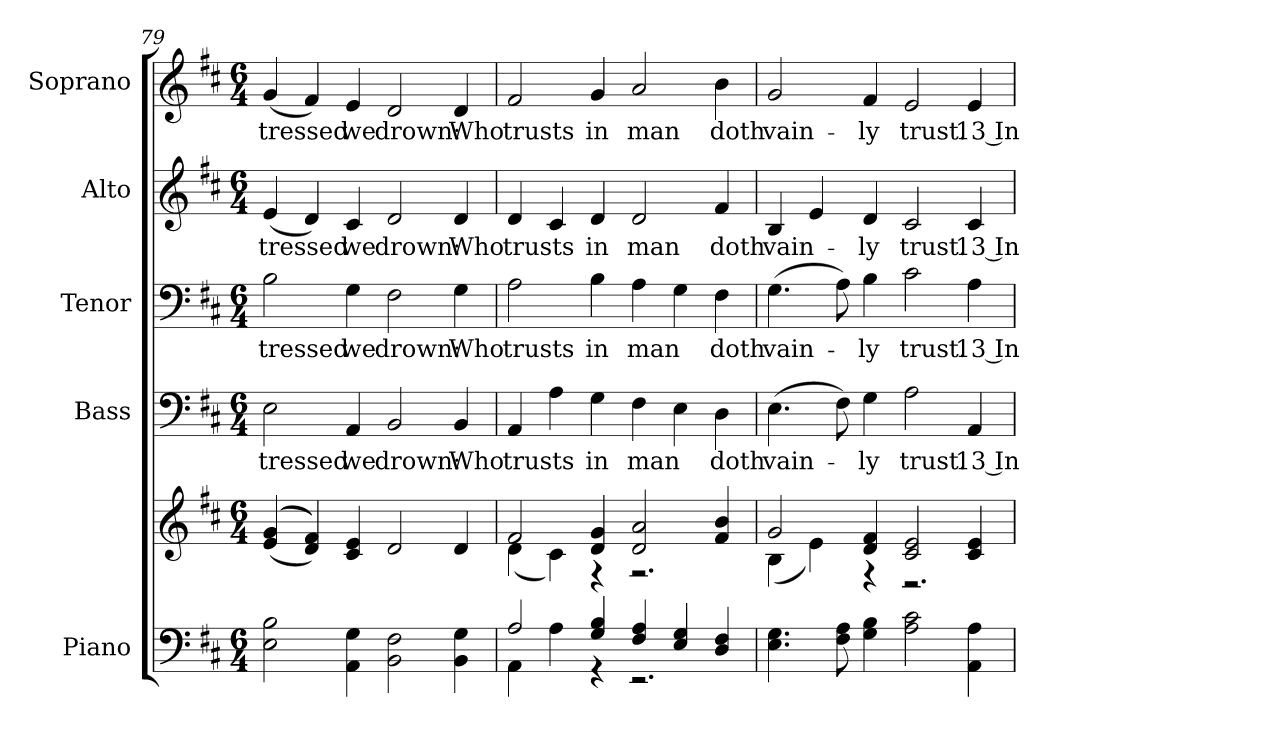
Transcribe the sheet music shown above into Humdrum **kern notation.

**kern	**kern	**kern	**text	**kern	**text	**kern	**text	**kern	**text
*part5	*part5	*part4	*part4	*part3	*part3	*part2	*part2	*part1	*part1
*staff6	*staff5	*staff4	*staff4	*staff3	*staff3	*staff2	*staff2	*staff1	*staff1
*I"Piano	*	*I"Bass	*	*I"Tenor	*	*I"Alto	*	*I"Soprano	*
*I'Pno.	*	*I'B.	*	*I'T.	*	*I'A.	*	*I'S.	*
!!LO:PB:g=z
*clefF4	*clefG2	*clefF4	*	*clefF4	*	*clefG2	*	*clefG2	*
*k[f#c#]	*k[f#c#]	*k[f#c#]	*	*k[f#c#]	*	*k[f#c#]	*	*k[f#c#]	*
*D:	*D:	*D:	*	*D:	*	*D:	*	*D:	*
*M6/4	*M6/4	*M6/4	*	*M6/4	*	*M6/4	*	*M6/4	*
=79	=79	=79	=79	=79	=79	=79	=79	=79	=79
!	!	!	!LO:LY:b:color=#000000	!	!	!	!	!	!
!	!	!	!	!	!LO:LY:b:color=#000000	!	!	!	!
!	!	!	!	!	!	!	!LO:LY:b:color=#000000	!	!
!	!	!	!	!	!	!	!	!	!LO:LY:b:color=#000000
2Ei\ 2Bi	(((4ei/ 4gi	2Ei\	-tressed	2Bi\	-tressed	(4ei/	-tressed	(4gi/	-tressed
.	4di/ 4f#i)))	.	.	.	.	4di/)	.	4f#i/)	.
!	!	!	!LO:LY:b:color=#000000	!	!	!	!	!	!
!	!	!	!	!	!LO:LY:b:color=#000000	!	!	!	!
!	!	!	!	!	!	!	!LO:LY:b:color=#000000	!	!
!	!	!	!	!	!	!	!	!	!LO:LY:b:color=#000000
4AAi\ 4Gi	4c#i/ 4ei	4AAi/	we	4Gi\	we	4c#i/	we	4ei/	we
!	!	!	!LO:LY:b:color=#000000	!	!	!	!	!	!
!	!	!	!	!	!LO:LY:b:color=#000000	!	!	!	!
!	!	!	!	!	!	!	!LO:LY:b:color=#000000	!	!
!	!	!	!	!	!	!	!	!	!LO:LY:b:color=#000000
2BBi\ 2F#i	2di/	2BBi/	drown:	2F#i\	drown:	2di/	drown:	2di/	drown:
!	!	!	!LO:LY:b:color=#000000	!	!	!	!	!	!
!	!	!	!	!	!LO:LY:b:color=#000000	!	!	!	!
!	!	!	!	!	!	!	!LO:LY:b:color=#000000	!	!
!	!	!	!	!	!	!	!	!	!LO:LY:b:color=#000000
4BBi\ 4Gi	4di/	4BBi/	Who	4Gi\	Who	4di/	Who	4di/	Who
=80	=80	=80	=80	=80	=80	=80	=80	=80	=80
*^	*^	*	*	*	*	*	*	*	*
!	!	!	!	!	!LO:LY:b:color=#000000	!	!	!	!	!	!
!	!	!	!	!	!	!	!LO:LY:b:color=#000000	!	!	!	!
!	!	!	!	!	!	!	!	!	!LO:LY:b:color=#000000	!	!
!	!	!	!	!	!	!	!	!	!	!	!LO:LY:b:color=#000000
2Ai/	4AAi\	2f#i/	(4di\	4AAi/	trusts	2Ai\	trusts	4di/	trusts	2f#i/	trusts
.	4Ai\	.	4c#i\)	4Ai\	.	.	.	4c#i/	.	.	.
!	!	!	!	!	!LO:LY:b:color=#000000	!	!	!	!	!	!
!	!	!	!	!	!	!	!LO:LY:b:color=#000000	!	!	!	!
!	!	!	!	!	!	!	!	!	!LO:LY:b:color=#000000	!	!
!	!	!	!	!	!	!	!	!	!	!	!LO:LY:b:color=#000000
4Gi/ 4Bi	4r	4di/ 4gi	4r	4Gi\	in	4Bi\	in	4di/	in	4gi/	in
!	!	!	!	!	!LO:LY:b:color=#000000	!	!	!	!	!	!
!	!	!	!	!	!	!	!LO:LY:b:color=#000000	!	!	!	!
!	!	!	!	!	!	!	!	!	!LO:LY:b:color=#000000	!	!
!	!	!	!	!	!	!	!	!	!	!	!LO:LY:b:color=#000000
4F#i/ 4Ai	2.r	2di/ 2ai	2.r	4F#i\	man	4Ai\	man	2di/	man	2ai/	man
4Ei/ 4Gi	.	.	.	4Ei\	.	4Gi\	.	.	.	.	.
!	!	!	!	!	!LO:LY:b:color=#000000	!	!	!	!	!	!
!	!	!	!	!	!	!	!LO:LY:b:color=#000000	!	!	!	!
!	!	!	!	!	!	!	!	!	!LO:LY:b:color=#000000	!	!
!	!	!	!	!	!	!	!	!	!	!	!LO:LY:b:color=#000000
4Di/ 4F#i	.	4f#i/ 4bi	.	4Di\	doth	4F#i\	doth	4f#i/	doth	4bi\	doth
*v	*v	*	*	*	*	*	*	*	*	*	*
=81	=81	=81	=81	=81	=81	=81	=81	=81	=81	=81
!	!	!	!	!LO:LY:b:color=#000000	!	!	!	!	!	!
!	!	!	!	!	!	!LO:LY:b:color=#000000	!	!	!	!
!	!	!	!	!	!	!	!	!LO:LY:b:color=#000000	!	!
!	!	!	!	!	!	!	!	!	!	!LO:LY:b:color=#000000
4.Ei\ 4.Gi	2gi/	(4Bi\	(4.Ei\	vain-	(4.Gi\	vain-	4Bi/	vain-	2gi/	vain-
.	.	4ei\)	.	.	.	.	4ei/	.	.	.
8F#i\ 8Ai	.	.	8F#i\)	.	8Ai\)	.	.	.	.	.
!	!	!	!	!LO:LY:b:color=#000000	!	!	!	!	!	!
!	!	!	!	!	!	!LO:LY:b:color=#000000	!	!	!	!
!	!	!	!	!	!	!	!	!LO:LY:b:color=#000000	!	!
!	!	!	!	!	!	!	!	!	!	!LO:LY:b:color=#000000
4Gi\ 4Bi	4di/ 4f#i	4r	4Gi\	-ly	4Bi\	-ly	4di/	-ly	4f#i/	-ly
!	!	!	!	!LO:LY:b:color=#000000	!	!	!	!	!	!
!	!	!	!	!	!	!LO:LY:b:color=#000000	!	!	!	!
!	!	!	!	!	!	!	!	!LO:LY:b:color=#000000	!	!
!	!	!	!	!	!	!	!	!	!	!LO:LY:b:color=#000000
2Ai\ 2c#i	2c#i/ 2ei	2.r	2Ai\	trust.	2c#i\	trust.	2c#i/	trust.	2ei/	trust.
!	!	!	!	!LO:LY:b:color=#000000	!	!	!	!	!	!
!	!	!	!	!	!	!LO:LY:b:color=#000000	!	!	!	!
!	!	!	!	!	!	!	!	!LO:LY:b:color=#000000	!	!
!	!	!	!	!	!	!	!	!	!	!LO:LY:b:color=#000000
4AAi\ 4Ai	4c#i/ 4ei	.	4AAi/	13 In	4Ai\	13 In	4c#i/	13 In	4ei/	13 In
*	*v	*v	*	*	*	*	*	*	*	*
=	=	=	=	=	=	=	=	=	=
*-	*-	*-	*-	*-	*-	*-	*-	*-	*-
